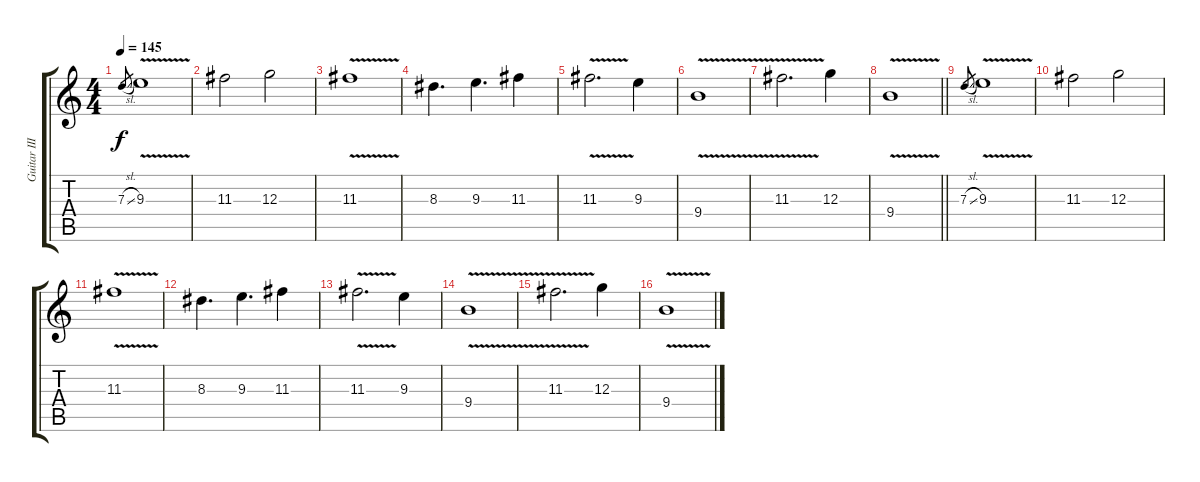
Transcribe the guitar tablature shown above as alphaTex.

\track ("Guitar III" "Guitar III") {instrument distortionguitar}
\staff {score tabs}
\tuning (E4 B3 G3 D3 A2 E2) {hide}
\ts (4 4)
\tempo 145
\clef g2
\ks c
7.3{sl}.8{gr dy f} 9.3{v}.1 |
11.3.2 12.3.2 |
11.3{v}.1 |
8.3.4{d} 9.3.4{d} 11.3.4 |
11.3{v}.2{d} 9.3.4 |
9.4{v}.1 |
11.3{v}.2{d} 12.3.4 |
\barLineRight lightlight
9.4{v}.1 |
7.3{sl}.8{gr} 9.3{v}.1 |
11.3.2 12.3.2 |
11.3{v}.1 |
8.3.4{d} 9.3.4{d} 11.3.4 |
11.3{v}.2{d} 9.3.4 |
9.4{v}.1 |
11.3{v}.2{d} 12.3.4 |
9.4{v}.1
